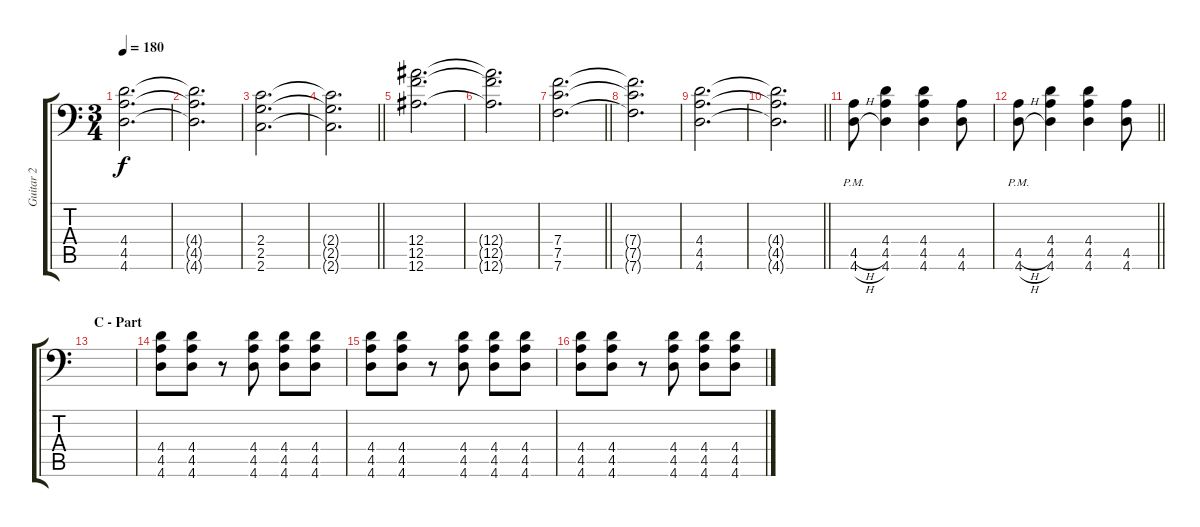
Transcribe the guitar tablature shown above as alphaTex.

\track ("Guitar 2" "Guitar 2") {instrument overdrivenguitar}
\staff {score tabs}
\tuning (C4 G3 Eb3 Bb2 F2 Bb1) {hide}
\ts (3 4)
\tempo 180
\clef f4
\ks c
(4.4 4.5 4.6).2{d dy f} |
(4.4{t} 4.5{t} 4.6{t}).2{d} |
(2.4 2.5 2.6).2{d} |
\barLineRight lightlight
(2.4{t} 2.5{t} 2.6{t}).2{d} |
(12.4 12.5 12.6).2{d} |
(12.4{t} 12.5{t} 12.6{t}).2{d} |
\barLineRight lightlight
(7.4 7.5 7.6).2{d} |
(7.4{t} 7.5{t} 7.6{t}).2{d} |
(4.4 4.5 4.6).2{d} |
\barLineRight lightlight
(4.4{t} 4.5{t} 4.6{t}).2{d} |
(4.5{h pm} 4.6{h pm}).8 (4.4 4.5 4.6).4 (4.4 4.5 4.6).4 (4.5 4.6).8 |
\barLineRight lightlight
(4.5{h pm} 4.6{h pm}).8 (4.4 4.5 4.6).4 (4.4 4.5 4.6).4 (4.5 4.6).8 |
\section ("" "C - Part")
|
(4.4 4.5 4.6).8{balance 13 instrument overdrivenguitar} (4.4 4.5 4.6).8 r.8 (4.4 4.5 4.6).8 (4.4 4.5 4.6).8 (4.4 4.5 4.6).8 |
(4.4 4.5 4.6).8 (4.4 4.5 4.6).8 r.8 (4.4 4.5 4.6).8 (4.4 4.5 4.6).8 (4.4 4.5 4.6).8 |
(4.4 4.5 4.6).8 (4.4 4.5 4.6).8 r.8 (4.4 4.5 4.6).8 (4.4 4.5 4.6).8 (4.4 4.5 4.6).8
